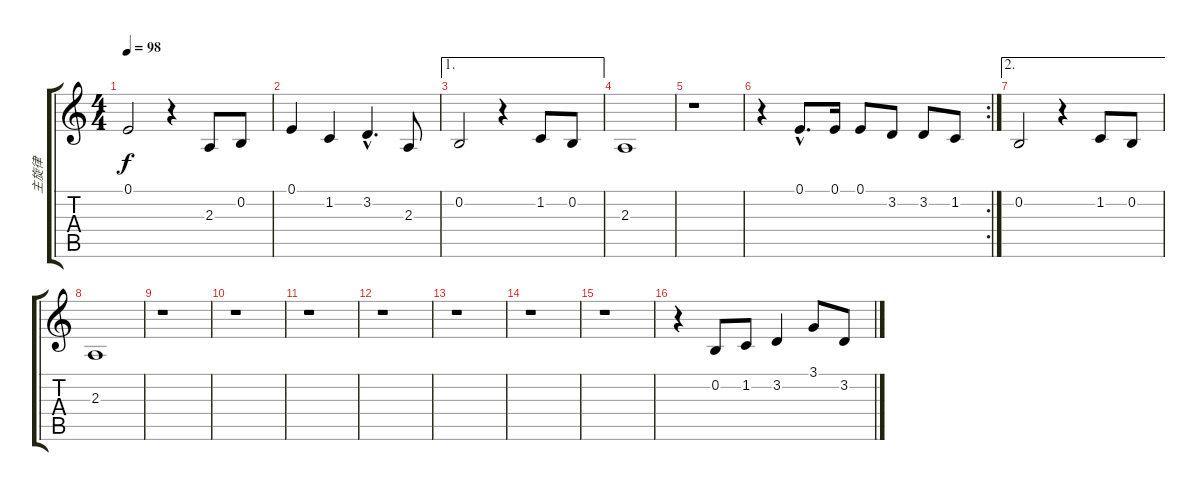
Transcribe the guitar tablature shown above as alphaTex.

\track ("主旋律" "主旋律") {instrument flute}
\staff {score tabs}
\tuning (E4 B3 G3 D3 A2 E2) {hide}
\ts (4 4)
\tempo 98
\clef g2
\ks c
0.1.2{dy f} r.4 2.3.8 0.2.8 |
0.1.4 1.2.4 3.2{hac}.4{d} 2.3.8 |
\ae 1
0.2.2 r.4 1.2.8 0.2.8 |
2.3.1 |
r.1 |
\rc 2
r.4 0.1{hac}.8{d} 0.1.16 0.1.8 3.2.8 3.2.8 1.2.8 |
\ae 2
0.2.2 r.4 1.2.8 0.2.8 |
2.3.1 |
r.1 |
r.1 |
r.1 |
r.1 |
r.1 |
r.1 |
r.1 |
r.4 0.2.8 1.2.8 3.2.4 3.1.8 3.2.8
